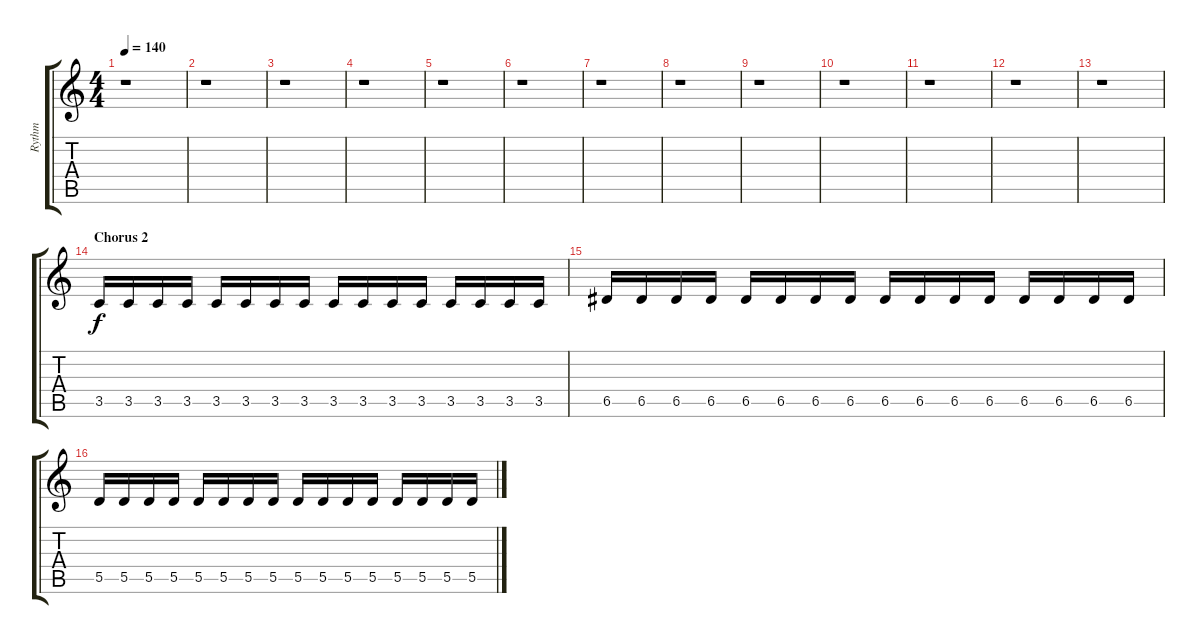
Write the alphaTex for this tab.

\track ("Rythm" "Rythm") {instrument overdrivenguitar}
\staff {score tabs}
\tuning (E4 B3 G3 D3 A2 E2) {hide}
\ts (4 4)
\tempo 140
\clef g2
\ks c
r.1{dy f} |
r.1 |
r.1 |
r.1 |
r.1 |
r.1 |
r.1 |
r.1 |
r.1 |
r.1 |
r.1 |
r.1 |
r.1 |
\section ("" "Chorus 2")
3.5.16 3.5.16 3.5.16 3.5.16 3.5.16 3.5.16 3.5.16 3.5.16 3.5.16 3.5.16 3.5.16 3.5.16 3.5.16 3.5.16 3.5.16 3.5.16 |
6.5.16 6.5.16 6.5.16 6.5.16 6.5.16 6.5.16 6.5.16 6.5.16 6.5.16 6.5.16 6.5.16 6.5.16 6.5.16 6.5.16 6.5.16 6.5.16 |
5.5.16 5.5.16 5.5.16 5.5.16 5.5.16 5.5.16 5.5.16 5.5.16 5.5.16 5.5.16 5.5.16 5.5.16 5.5.16 5.5.16 5.5.16 5.5.16
